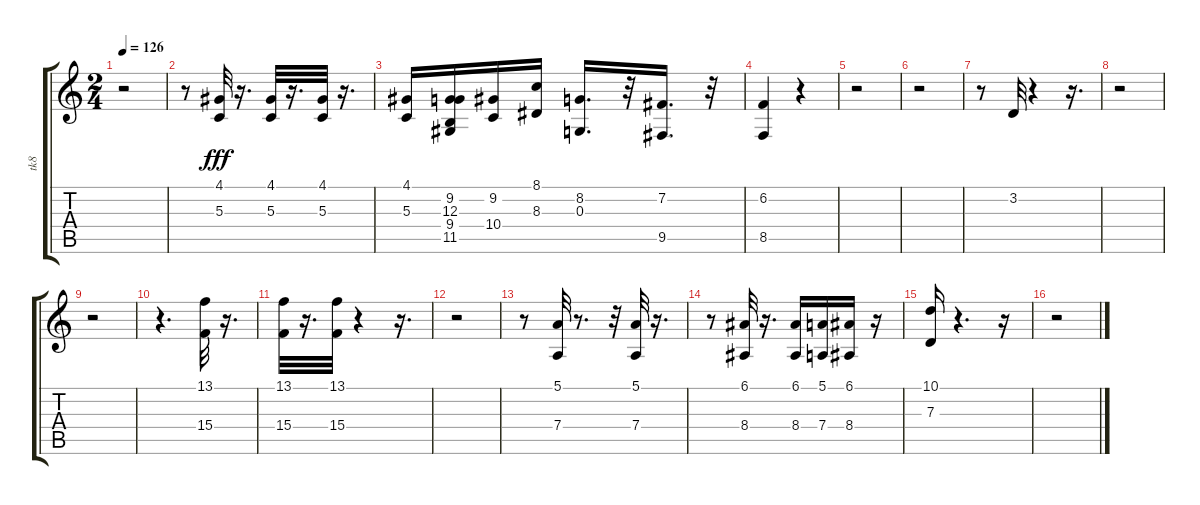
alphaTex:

\track ("tk8" "tk8") {instrument trumpet}
\staff {score tabs}
\tuning (E4 B3 G3 D3 A2 E2) {hide}
\ts (2 4)
\tempo 126
\clef g2
\ks c
r.2{dy fff} |
r.8 (4.1 5.3).32 r.16{d} (4.1 5.3).32 r.16{d} (4.1 5.3).32 r.16{d} |
(4.1 5.3).16 (9.2 12.3 9.4 11.5).16 (9.2 10.4).16 (8.1 8.3).16 (8.2 0.3).16{d} r.32 (7.2 9.5).16{d} r.32 |
(6.2 8.5).4 r.4 |
r.2 |
r.2 |
r.8 3.2.32 r.4 r.16{d} |
r.2 |
r.2 |
r.4{d} (13.1 15.4).32 r.16{d} |
(13.1 15.4).32 r.16{d} (13.1 15.4).32 r.4 r.16{d} |
r.2 |
r.8 (5.1 7.4).32 r.8{d} r.32 (5.1 7.4).32 r.16{d} |
r.8 (6.1 8.4).32 r.16{d} (6.1 8.4).16 (5.1 7.4).16 (6.1 8.4).16 r.16 |
(10.1 7.3).16 r.4{d} r.16 |
r.2
